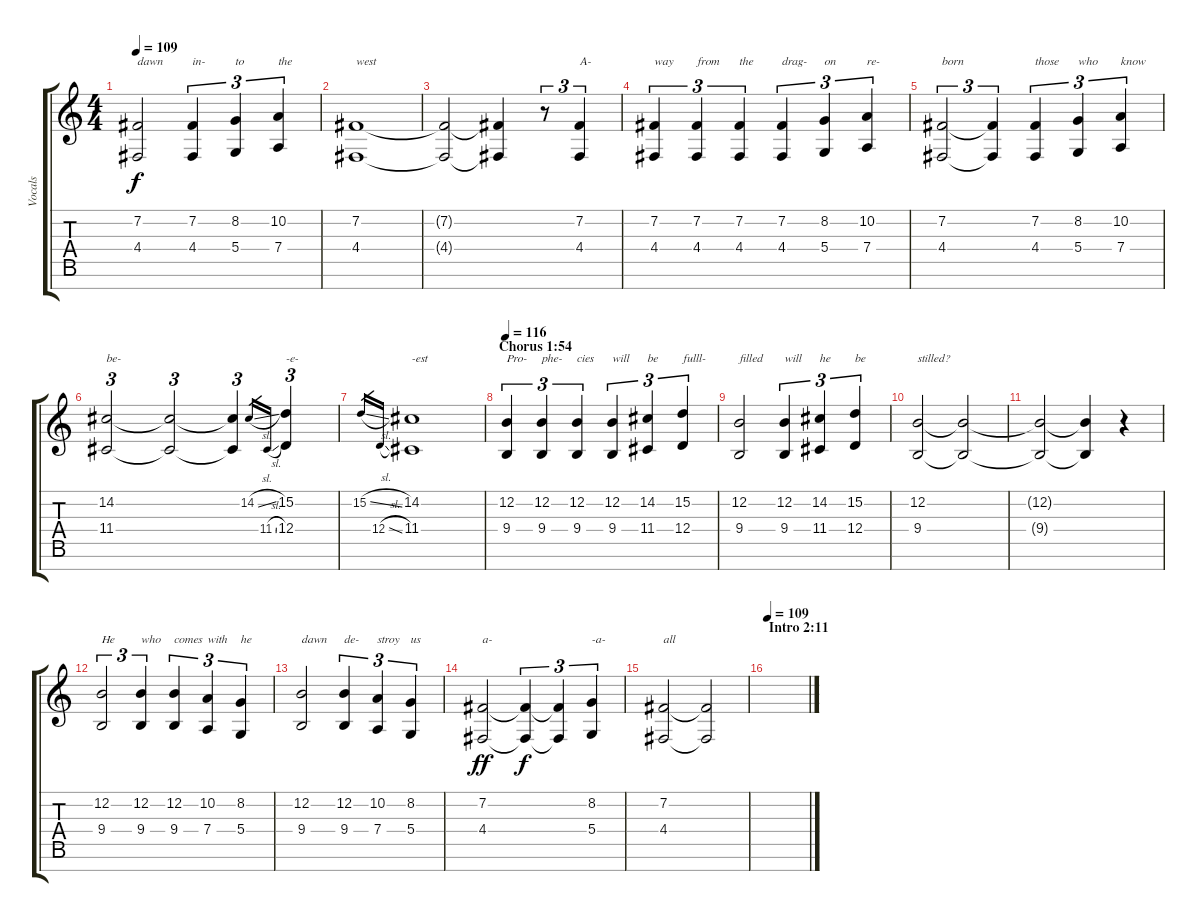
\track ("Vocals" "Vocals") {instrument stringensemble1}
\staff {score tabs}
\tuning (E4 B3 G3 D3 A2 E2 B1) {hide}
\ts (4 4)
\tempo 109
\clef g2
\ks c
(7.2 4.4).2{txt "dawn" dy f} (7.2 4.4).4{tu (3 2) txt "in-"} (8.2 5.4).4{tu (3 2) txt "to"} (10.2 7.4).4{tu (3 2) txt "the"} |
(7.2 4.4).1{txt "west"} |
(7.2{t} 4.4{t}).2 (7.2{t} 4.4{t}).4 r.8{tu (3 2)} (7.2 4.4).4{tu (3 2) txt "A-"} |
(7.2 4.4).4{tu (3 2) txt "way"} (7.2 4.4).4{tu (3 2) txt "from"} (7.2 4.4).4{tu (3 2) txt "the"} (7.2 4.4).4{tu (3 2) txt "drag-"} (8.2 5.4).4{tu (3 2) txt "on"} (10.2 7.4).4{tu (3 2) txt "re-"} |
(7.2 4.4).2{tu (3 2) txt "born"} (7.2{t} 4.4{t}).4{tu (3 2)} (7.2 4.4).4{tu (3 2) txt "those"} (8.2 5.4).4{tu (3 2) txt "who"} (10.2 7.4).4{tu (3 2) txt "know"} |
(14.2 11.4).2{tu (3 2) txt "be-"} (14.2{t} 11.4{t}).2{tu (3 2)} (14.2{t} 11.4{t}).4{tu (3 2)} 14.2{sl}.16{gr} 11.4{sl}.16{gr} (15.2 12.4).4{tu (3 2) txt "-e-"} |
15.2{sl}.16{gr} 12.4{sl}.16{gr} (14.2 11.4).1{txt "-est"} |
\section ("" "Chorus 1:54")
\tempo 116
(12.2 9.4).4{tu (3 2) txt "Pro-" volume 15} (12.2 9.4).4{tu (3 2) txt "phe-"} (12.2 9.4).4{tu (3 2) txt "cies"} (12.2 9.4).4{tu (3 2) txt "will"} (14.2 11.4).4{tu (3 2) txt "be"} (15.2 12.4).4{tu (3 2) txt "fulll-"} |
(12.2 9.4).2{txt "filled"} (12.2 9.4).4{tu (3 2) txt "will"} (14.2 11.4).4{tu (3 2) txt "he "} (15.2 12.4).4{tu (3 2) txt "be"} |
(12.2 9.4).2{txt "stilled?"} (12.2{t} 9.4{t}).2 |
(12.2{t} 9.4{t}).2 (12.2{t} 9.4{t}).4 r.4 |
(12.2 9.4).2{tu (3 2) txt "He"} (12.2 9.4).4{tu (3 2) txt "who"} (12.2 9.4).4{tu (3 2) txt "comes"} (10.2 7.4).4{tu (3 2) txt "with"} (8.2 5.4).4{tu (3 2) txt "he"} |
(12.2 9.4).2{txt "dawn"} (12.2 9.4).4{tu (3 2) txt "de-"} (10.2 7.4).4{tu (3 2) txt "stroy"} (8.2 5.4).4{tu (3 2) txt "us"} |
(7.2 4.4).2{txt "a-" dy ff} (7.2{t} 4.4{t}).4{tu (3 2) dy f} (7.2{t} 4.4{t}).4{tu (3 2)} (8.2 5.4).4{tu (3 2) txt "-a-"} |
(7.2 4.4).2{txt "all"} (7.2{t} 4.4{t}).2 |
\section ("" "Intro 2:11")
\tempo 109
